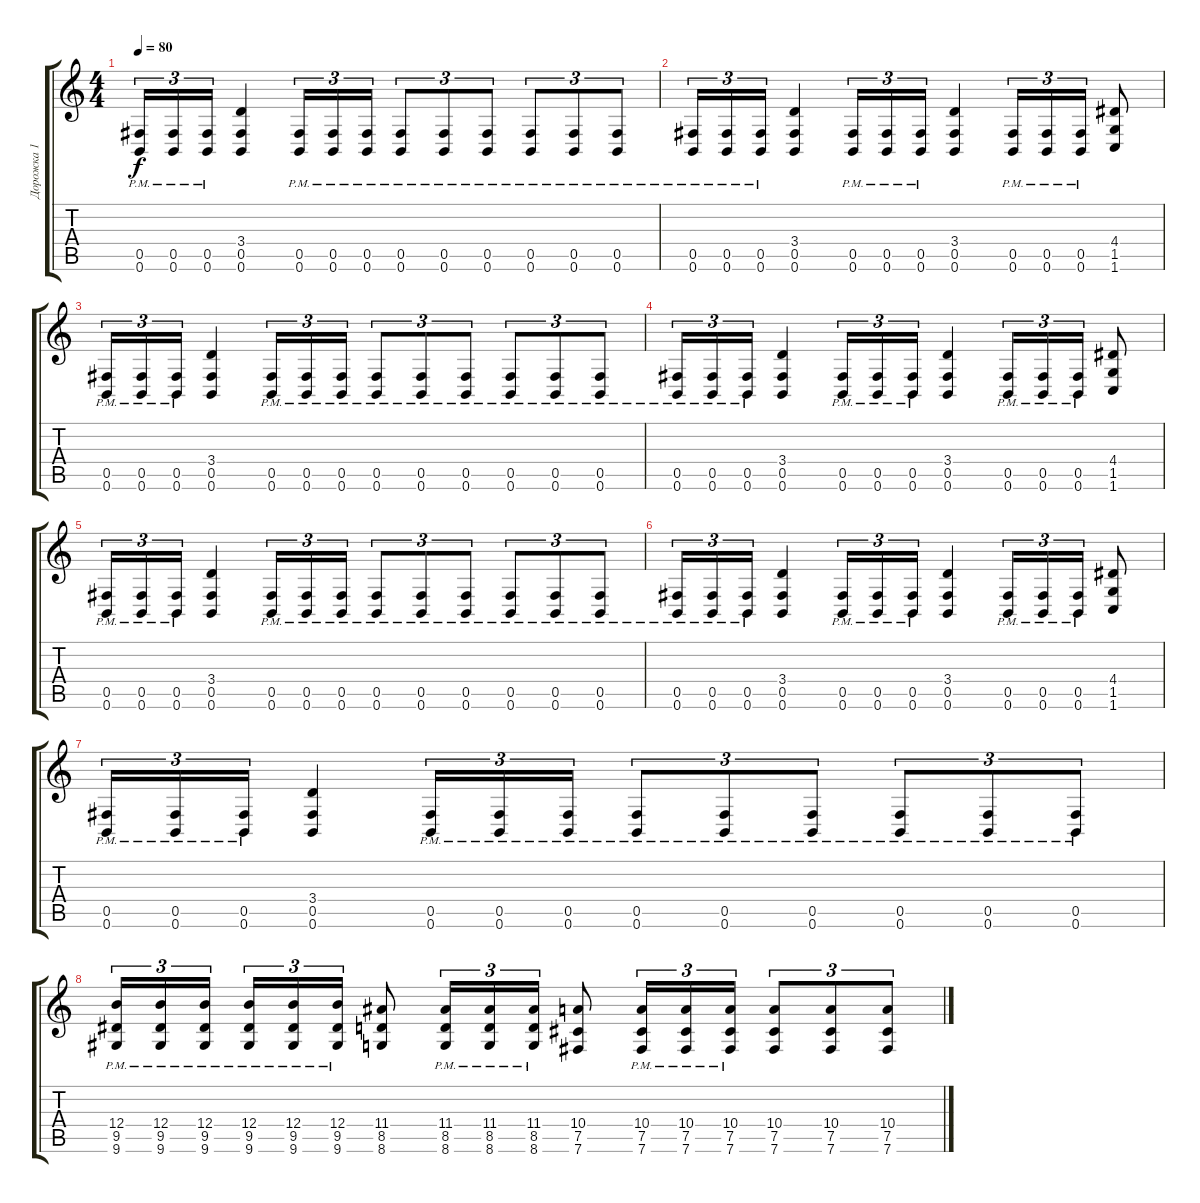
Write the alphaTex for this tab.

\track ("Дорожка 1" "Дорожка 1") {instrument distortionguitar}
\staff {score tabs}
\tuning (Db4 Ab3 E3 B2 Gb2 B1) {hide}
\ts (4 4)
\tempo 80
\clef g2
\ks c
(0.5{pm} 0.6{pm}).16{tu (3 2) dy f} (0.5{pm} 0.6{pm}).16{tu (3 2)} (0.5{pm} 0.6{pm}).16{tu (3 2)} (3.4 0.5 0.6).4 (0.5{pm} 0.6{pm}).16{tu (3 2)} (0.5{pm} 0.6{pm}).16{tu (3 2)} (0.5{pm} 0.6{pm}).16{tu (3 2)} (0.5{pm} 0.6{pm}).8{tu (3 2)} (0.5{pm} 0.6{pm}).8{tu (3 2)} (0.5{pm} 0.6{pm}).8{tu (3 2)} (0.5{pm} 0.6{pm}).8{tu (3 2)} (0.5{pm} 0.6{pm}).8{tu (3 2)} (0.5{pm} 0.6{pm}).8{tu (3 2)} |
(0.5{pm} 0.6{pm}).16{tu (3 2)} (0.5{pm} 0.6{pm}).16{tu (3 2)} (0.5{pm} 0.6{pm}).16{tu (3 2)} (3.4 0.5 0.6).4 (0.5{pm} 0.6{pm}).16{tu (3 2)} (0.5{pm} 0.6{pm}).16{tu (3 2)} (0.5{pm} 0.6{pm}).16{tu (3 2)} (3.4 0.5 0.6).4 (0.5{pm} 0.6{pm}).16{tu (3 2)} (0.5{pm} 0.6{pm}).16{tu (3 2)} (0.5{pm} 0.6{pm}).16{tu (3 2)} (4.4 1.5 1.6).8 |
(0.5{pm} 0.6{pm}).16{tu (3 2)} (0.5{pm} 0.6{pm}).16{tu (3 2)} (0.5{pm} 0.6{pm}).16{tu (3 2)} (3.4 0.5 0.6).4 (0.5{pm} 0.6{pm}).16{tu (3 2)} (0.5{pm} 0.6{pm}).16{tu (3 2)} (0.5{pm} 0.6{pm}).16{tu (3 2)} (0.5{pm} 0.6{pm}).8{tu (3 2)} (0.5{pm} 0.6{pm}).8{tu (3 2)} (0.5{pm} 0.6{pm}).8{tu (3 2)} (0.5{pm} 0.6{pm}).8{tu (3 2)} (0.5{pm} 0.6{pm}).8{tu (3 2)} (0.5{pm} 0.6{pm}).8{tu (3 2)} |
(0.5{pm} 0.6{pm}).16{tu (3 2)} (0.5{pm} 0.6{pm}).16{tu (3 2)} (0.5{pm} 0.6{pm}).16{tu (3 2)} (3.4 0.5 0.6).4 (0.5{pm} 0.6{pm}).16{tu (3 2)} (0.5{pm} 0.6{pm}).16{tu (3 2)} (0.5{pm} 0.6{pm}).16{tu (3 2)} (3.4 0.5 0.6).4 (0.5{pm} 0.6{pm}).16{tu (3 2)} (0.5{pm} 0.6{pm}).16{tu (3 2)} (0.5{pm} 0.6{pm}).16{tu (3 2)} (4.4 1.5 1.6).8 |
(0.5{pm} 0.6{pm}).16{tu (3 2)} (0.5{pm} 0.6{pm}).16{tu (3 2)} (0.5{pm} 0.6{pm}).16{tu (3 2)} (3.4 0.5 0.6).4 (0.5{pm} 0.6{pm}).16{tu (3 2)} (0.5{pm} 0.6{pm}).16{tu (3 2)} (0.5{pm} 0.6{pm}).16{tu (3 2)} (0.5{pm} 0.6{pm}).8{tu (3 2)} (0.5{pm} 0.6{pm}).8{tu (3 2)} (0.5{pm} 0.6{pm}).8{tu (3 2)} (0.5{pm} 0.6{pm}).8{tu (3 2)} (0.5{pm} 0.6{pm}).8{tu (3 2)} (0.5{pm} 0.6{pm}).8{tu (3 2)} |
(0.5{pm} 0.6{pm}).16{tu (3 2)} (0.5{pm} 0.6{pm}).16{tu (3 2)} (0.5{pm} 0.6{pm}).16{tu (3 2)} (3.4 0.5 0.6).4 (0.5{pm} 0.6{pm}).16{tu (3 2)} (0.5{pm} 0.6{pm}).16{tu (3 2)} (0.5{pm} 0.6{pm}).16{tu (3 2)} (3.4 0.5 0.6).4 (0.5{pm} 0.6{pm}).16{tu (3 2)} (0.5{pm} 0.6{pm}).16{tu (3 2)} (0.5{pm} 0.6{pm}).16{tu (3 2)} (4.4 1.5 1.6).8 |
(0.5{pm} 0.6{pm}).16{tu (3 2)} (0.5{pm} 0.6{pm}).16{tu (3 2)} (0.5{pm} 0.6{pm}).16{tu (3 2)} (3.4 0.5 0.6).4 (0.5{pm} 0.6{pm}).16{tu (3 2)} (0.5{pm} 0.6{pm}).16{tu (3 2)} (0.5{pm} 0.6{pm}).16{tu (3 2)} (0.5{pm} 0.6{pm}).8{tu (3 2)} (0.5{pm} 0.6{pm}).8{tu (3 2)} (0.5{pm} 0.6{pm}).8{tu (3 2)} (0.5{pm} 0.6{pm}).8{tu (3 2)} (0.5{pm} 0.6{pm}).8{tu (3 2)} (0.5{pm} 0.6{pm}).8{tu (3 2)} |
(12.4{pm} 9.5{pm} 9.6{pm}).16{tu (3 2)} (12.4{pm} 9.5{pm} 9.6{pm}).16{tu (3 2)} (12.4{pm} 9.5{pm} 9.6{pm}).16{tu (3 2) beam splitsecondary} (12.4{pm} 9.5{pm} 9.6{pm}).16{tu (3 2)} (12.4{pm} 9.5{pm} 9.6{pm}).16{tu (3 2)} (12.4{pm} 9.5{pm} 9.6{pm}).16{tu (3 2)} (11.4 8.5 8.6).8 (11.4{pm} 8.5{pm} 8.6{pm}).16{tu (3 2)} (11.4{pm} 8.5{pm} 8.6{pm}).16{tu (3 2)} (11.4{pm} 8.5{pm} 8.6{pm}).16{tu (3 2)} (10.4 7.5 7.6).8 (10.4{pm} 7.5{pm} 7.6{pm}).16{tu (3 2)} (10.4{pm} 7.5{pm} 7.6{pm}).16{tu (3 2)} (10.4{pm} 7.5{pm} 7.6{pm}).16{tu (3 2)} (10.4 7.5 7.6).8{tu (3 2)} (10.4 7.5 7.6).8{tu (3 2)} (10.4 7.5 7.6).8{tu (3 2)}
